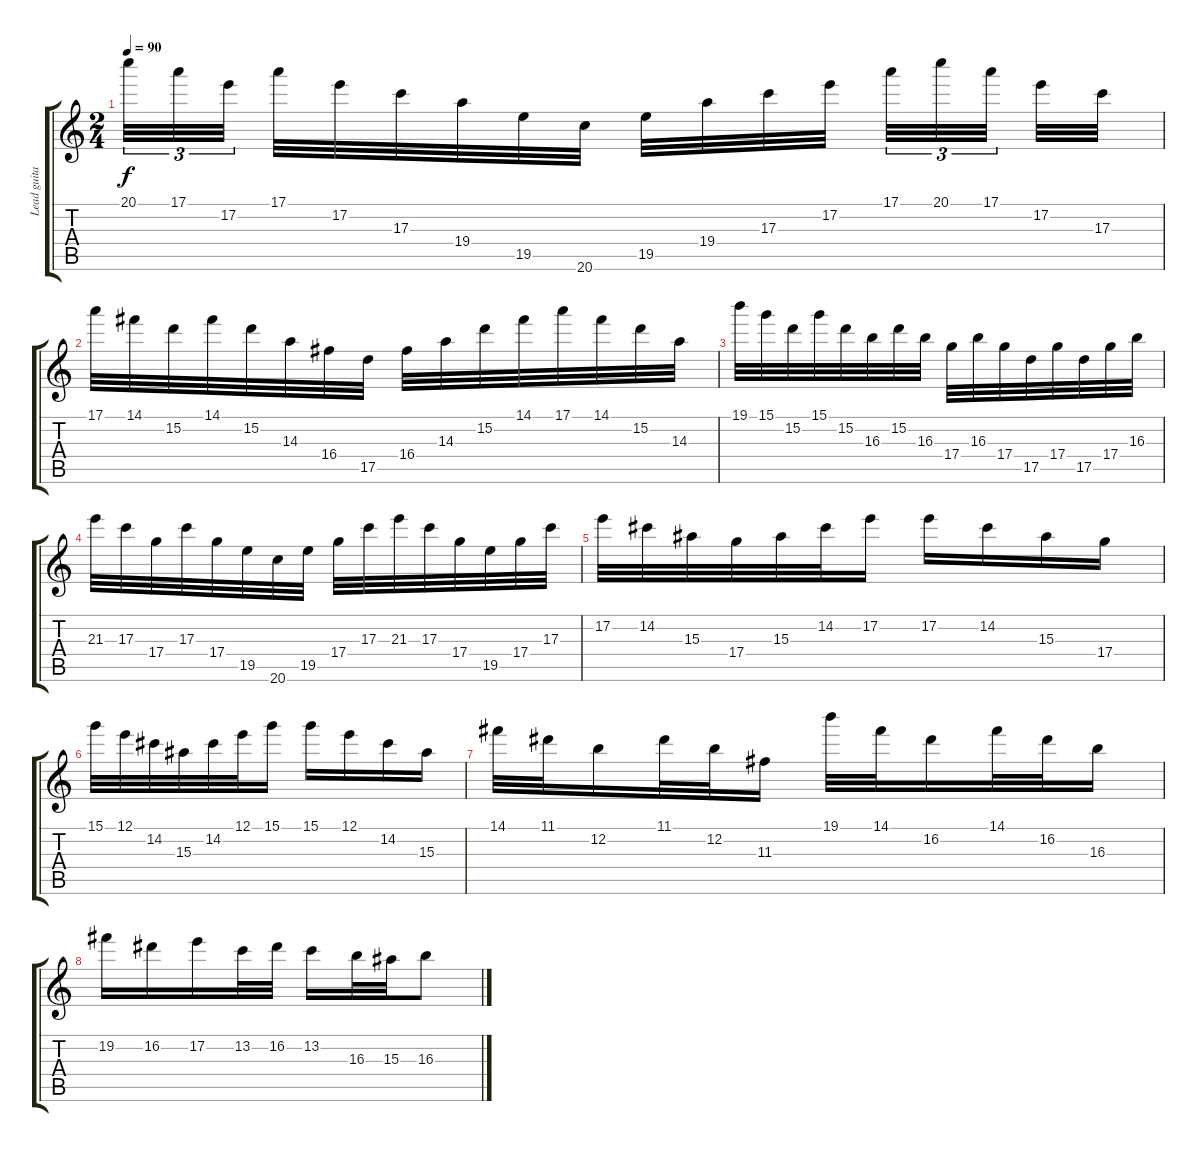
\track ("Lead guitar (Luca Turilli)" "Lead guita") {instrument overdrivenguitar}
\staff {score tabs}
\tuning (E4 B3 G3 D3 A2 E2) {hide}
\ts (2 4)
\tempo 90
\clef g2
\ks c
20.1.32{tu (3 2) dy f} 17.1.32{tu (3 2)} 17.2.32{tu (3 2)} 17.1.32 17.2.32 17.3.32 19.4.32 19.5.32 20.6.32 19.5.32 19.4.32 17.3.32 17.2.32 17.1.32{tu (3 2)} 20.1.32{tu (3 2)} 17.1.32{tu (3 2)} 17.2.32 17.3.32 |
17.1.32 14.1.32 15.2.32 14.1.32 15.2.32 14.3.32 16.4.32 17.5.32 16.4.32 14.3.32 15.2.32 14.1.32 17.1.32 14.1.32 15.2.32 14.3.32 |
19.1.32 15.1.32 15.2.32 15.1.32 15.2.32 16.3.32 15.2.32 16.3.32 17.4.32 16.3.32 17.4.32 17.5.32 17.4.32 17.5.32 17.4.32 16.3.32 |
21.3.32 17.3.32 17.4.32 17.3.32 17.4.32 19.5.32 20.6.32 19.5.32 17.4.32 17.3.32 21.3.32 17.3.32 17.4.32 19.5.32 17.4.32 17.3.32 |
17.2.32 14.2.32 15.3.32 17.4.32 15.3.32 14.2.32 17.2.16 17.2.16 14.2.16 15.3.16 17.4.16 |
15.1.32 12.1.32 14.2.32 15.3.32 14.2.32 12.1.32 15.1.16 15.1.16 12.1.16 14.2.16 15.3.16 |
14.1.32 11.1.32 12.2.16 11.1.32 12.2.32 11.3.16 19.1.32 14.1.32 16.2.16 14.1.32 16.2.32 16.3.16 |
19.2.16 16.2.16 17.2.16 13.2.32 16.2.32 13.2.16 16.3.32 15.3.32 16.3.8
